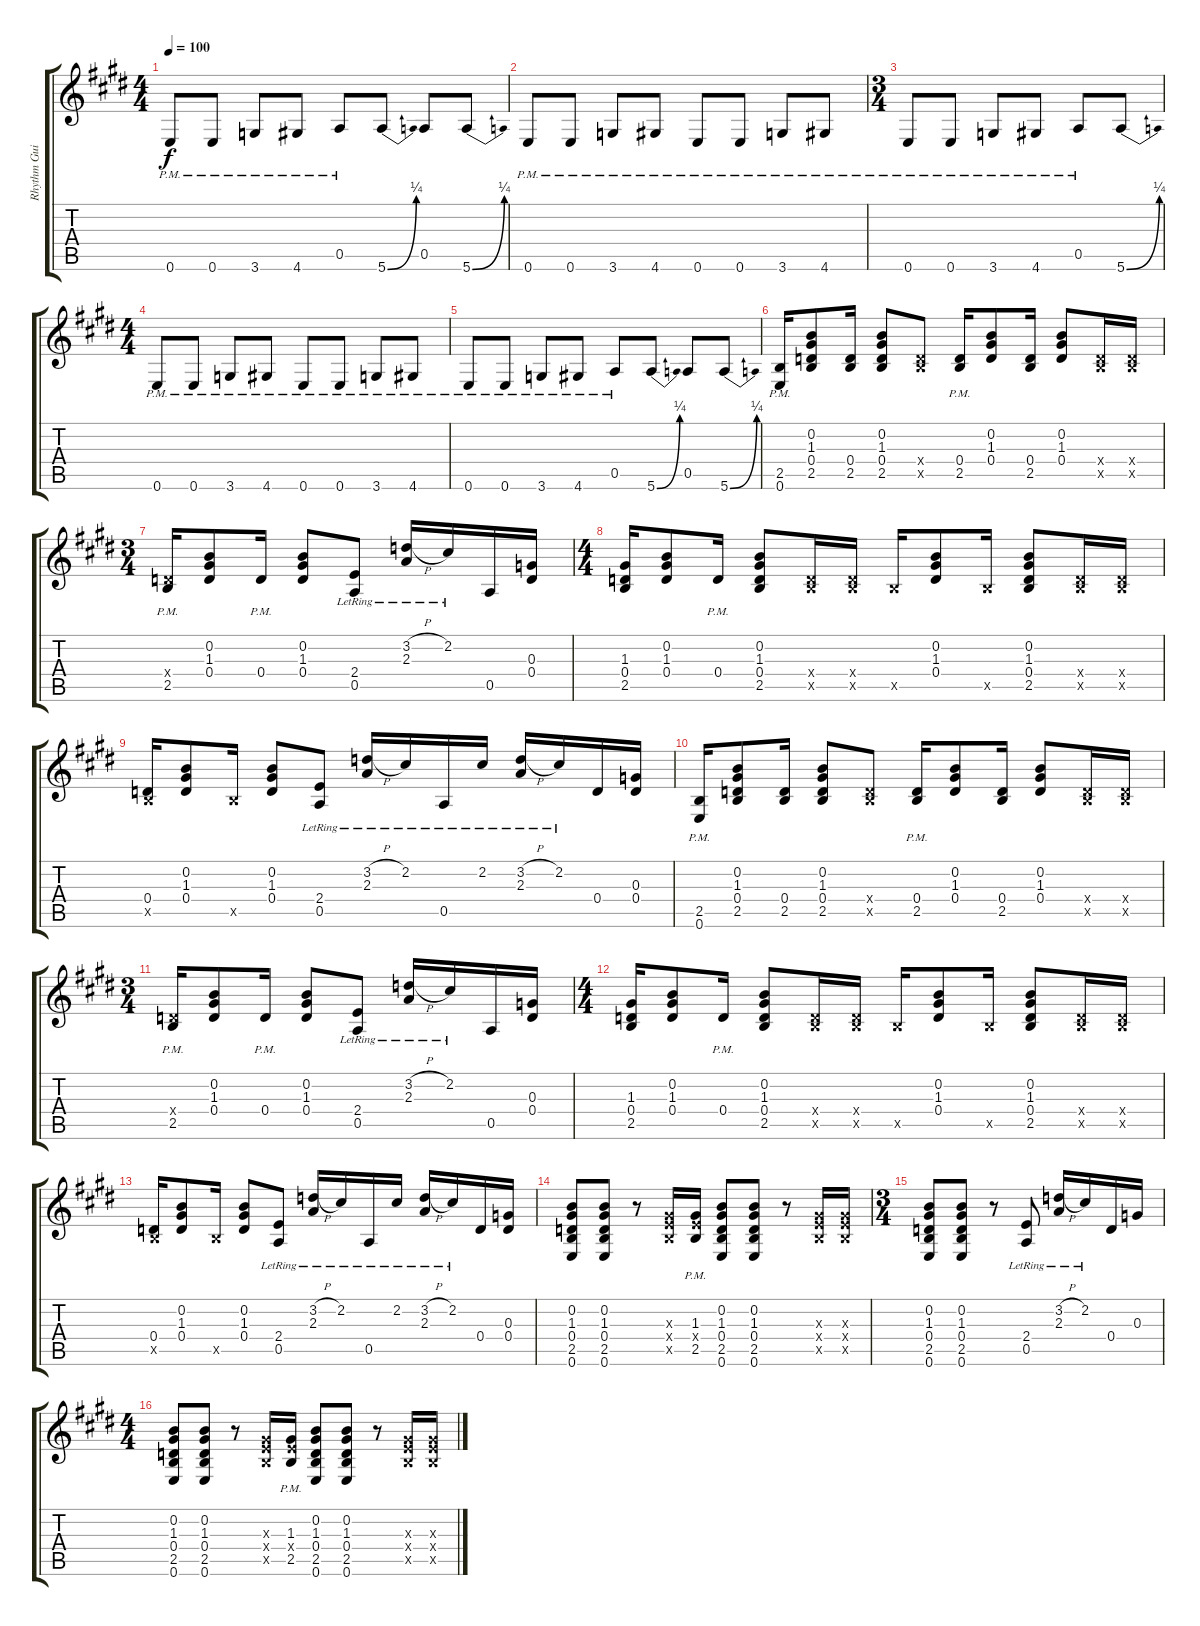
\track ("Rhythm Guitar" "Rhythm Gui") {instrument electricguitarclean}
\staff {score tabs}
\tuning (E4 B3 G3 D3 A2 E2) {hide}
\ts (4 4)
\tempo 100
\clef g2
\ks e
0.6{pm}.8{dy f} 0.6{pm}.8 3.6{pm}.8 4.6{pm}.8 0.5{pm}.8 5.6{be (bend 0 0 60 1)}.8 0.5.8 5.6{be (bend 0 0 60 1)}.8 |
0.6{pm}.8 0.6{pm}.8 3.6{pm}.8 4.6{pm}.8 0.6{pm}.8 0.6{pm}.8 3.6{pm}.8 4.6{pm}.8 |
\ts (3 4)
0.6{pm}.8 0.6{pm}.8 3.6{pm}.8 4.6{pm}.8 0.5{pm}.8 5.6{be (bend 0 0 60 1)}.8 |
\ts (4 4)
0.6{pm}.8 0.6{pm}.8 3.6{pm}.8 4.6{pm}.8 0.6{pm}.8 0.6{pm}.8 3.6{pm}.8 4.6{pm}.8 |
0.6{pm}.8 0.6{pm}.8 3.6{pm}.8 4.6{pm}.8 0.5{pm}.8 5.6{be (bend 0 0 60 1)}.8 0.5.8 5.6{be (bend 0 0 60 1)}.8 |
(2.5{pm} 0.6{pm}).16 (0.2 1.3 0.4 2.5).8 (0.4 2.5).16 (0.2 1.3 0.4 2.5).8 (0.4{x} 2.5{x}).8 (0.4{pm} 2.5{pm}).16 (0.2 1.3 0.4).8 (0.4 2.5).16 (0.2 1.3 0.4).8 (0.4{x} 2.5{x}).16 (0.4{x} 2.5{x}).16 |
\ts (3 4)
(0.4{x} 2.5{pm}).16 (0.2 1.3 0.4).8 0.4{pm}.16 (0.2 1.3 0.4).8 (2.4{lr} 0.5{lr}).8 (3.2{h lr} 2.3{lr}).16 2.2{lr}.16 0.5.16 (0.3 0.4).16 |
\ts (4 4)
(1.3 0.4 2.5).16 (0.2 1.3 0.4).8 0.4{pm}.16 (0.2 1.3 0.4 2.5).8 (0.4{x} 2.5{x}).16 (0.4{x} 2.5{x}).16 2.5{x}.16 (0.2 1.3 0.4).8 2.5{x}.16 (0.2 1.3 0.4 2.5).8 (0.4{x} 2.5{x}).16 (0.4{x} 2.5{x}).16 |
(0.4 2.5{x}).16 (0.2 1.3 0.4).8 2.5{x}.16 (0.2 1.3 0.4).8 (2.4{lr} 0.5{lr}).8 (3.2{h lr} 2.3{lr}).16 2.2{lr}.16 0.5{lr}.16 2.2{lr}.16 (3.2{h lr} 2.3{lr}).16 2.2{lr}.16 0.4.16 (0.3 0.4).16 |
(2.5{pm} 0.6{pm}).16 (0.2 1.3 0.4 2.5).8 (0.4 2.5).16 (0.2 1.3 0.4 2.5).8 (0.4{x} 2.5{x}).8 (0.4{pm} 2.5{pm}).16 (0.2 1.3 0.4).8 (0.4 2.5).16 (0.2 1.3 0.4).8 (0.4{x} 2.5{x}).16 (0.4{x} 2.5{x}).16 |
\ts (3 4)
(0.4{x} 2.5{pm}).16 (0.2 1.3 0.4).8 0.4{pm}.16 (0.2 1.3 0.4).8 (2.4{lr} 0.5{lr}).8 (3.2{h lr} 2.3{lr}).16 2.2{lr}.16 0.5.16 (0.3 0.4).16 |
\ts (4 4)
(1.3 0.4 2.5).16 (0.2 1.3 0.4).8 0.4{pm}.16 (0.2 1.3 0.4 2.5).8 (0.4{x} 2.5{x}).16 (0.4{x} 2.5{x}).16 2.5{x}.16 (0.2 1.3 0.4).8 2.5{x}.16 (0.2 1.3 0.4 2.5).8 (0.4{x} 2.5{x}).16 (0.4{x} 2.5{x}).16 |
(0.4 2.5{x}).16 (0.2 1.3 0.4).8 2.5{x}.16 (0.2 1.3 0.4).8 (2.4{lr} 0.5{lr}).8 (3.2{h lr} 2.3{lr}).16 2.2{lr}.16 0.5{lr}.16 2.2{lr}.16 (3.2{h lr} 2.3{lr}).16 2.2{lr}.16 0.4.16 (0.3 0.4).16 |
(0.2 1.3 0.4 2.5 0.6).8 (0.2 1.3 0.4 2.5 0.6).8 r.8 (1.3{x} 2.4{x} 2.5{x}).16 (1.3{pm} 2.4{x} 2.5{pm}).16 (0.2 1.3 0.4 2.5 0.6).8 (0.2 1.3 0.4 2.5 0.6).8 r.8 (1.3{x} 2.4{x} 2.5{x}).16 (1.3{x} 2.4{x} 2.5{x}).16 |
\ts (3 4)
(0.2 1.3 0.4 2.5 0.6).8 (0.2 1.3 0.4 2.5 0.6).8 r.8 (2.4{lr} 0.5{lr}).8 (3.2{h lr} 2.3{lr}).16 2.2{lr}.16 0.4.16 0.3.16 |
\ts (4 4)
(0.2 1.3 0.4 2.5 0.6).8 (0.2 1.3 0.4 2.5 0.6).8 r.8 (1.3{x} 2.4{x} 2.5{x}).16 (1.3{pm} 2.4{x} 2.5{pm}).16 (0.2 1.3 0.4 2.5 0.6).8 (0.2 1.3 0.4 2.5 0.6).8 r.8 (1.3{x} 2.4{x} 2.5{x}).16 (1.3{x} 2.4{x} 2.5{x}).16
